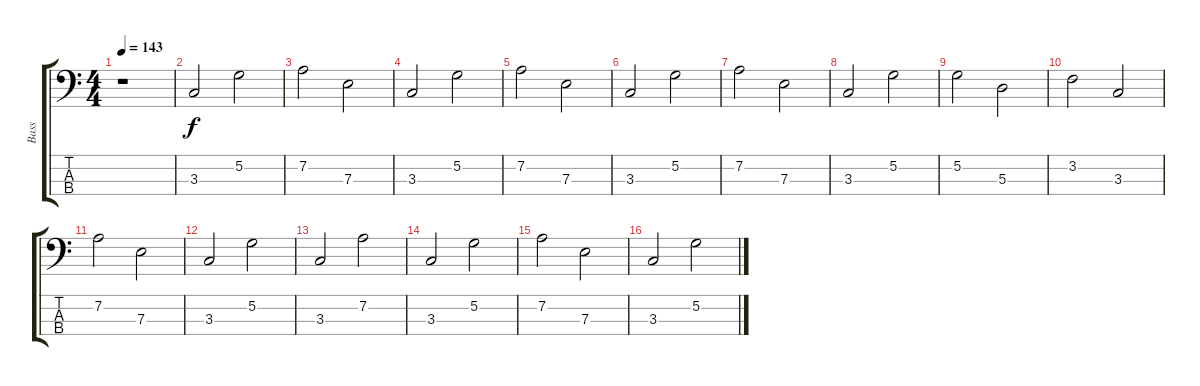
\track ("Bass" "Bass") {instrument electricbassfinger}
\staff {score tabs}
\tuning (G2 D2 A1 E1) {hide}
\ts (4 4)
\tempo 143
\clef f4
\ks c
r.1{dy f instrument electricbassfinger} |
3.3.2 5.2.2 |
7.2.2 7.3.2 |
3.3.2 5.2.2 |
7.2.2 7.3.2 |
3.3.2 5.2.2 |
7.2.2 7.3.2 |
3.3.2 5.2.2 |
5.2.2 5.3.2 |
3.2.2 3.3.2 |
7.2.2 7.3.2 |
3.3.2 5.2.2 |
3.3.2 7.2.2 |
3.3.2 5.2.2 |
7.2.2 7.3.2 |
3.3.2 5.2.2
